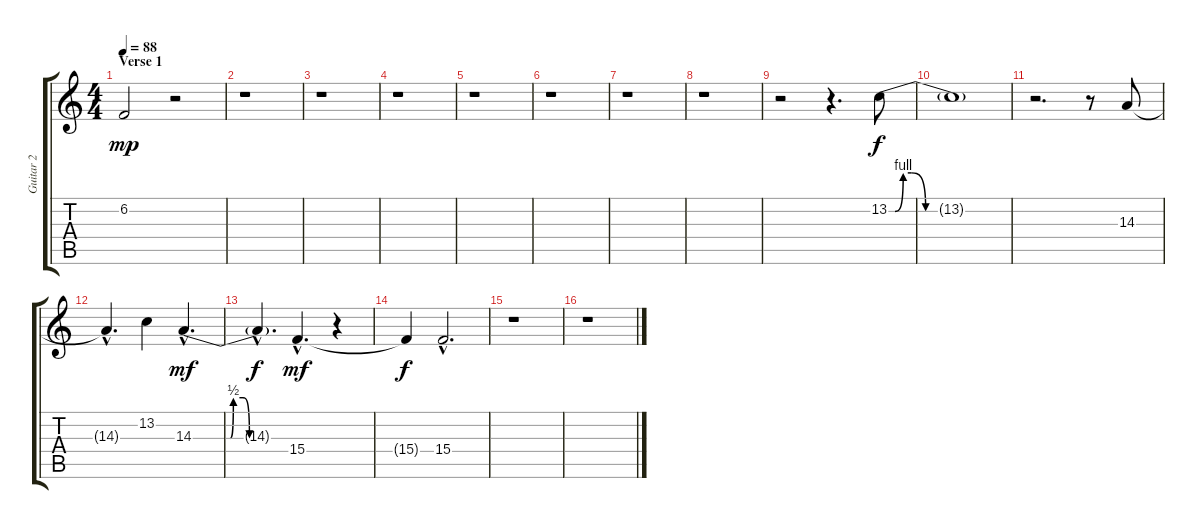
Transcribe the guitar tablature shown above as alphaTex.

\track ("Guitar 2" "Guitar 2") {instrument fx4atmosphere}
\staff {score tabs}
\tuning (E4 B3 G3 D3 A2 E2) {hide}
\ts (4 4)
\section ("" "Verse 1")
\tempo 88
\clef g2
\ks c
6.2.2{dy mp} r.2 |
r.1 |
r.1 |
r.1 |
r.1 |
r.1 |
r.1 |
r.1 |
r.2 r.4{d} 13.2{be (custom 0 0 3 0 7 4 11 4 18 0 60 0)}.8{dy f} |
13.2{t}.1 |
r.2{d} r.8 14.3.8 |
14.3{hac t}.4{d} 13.2.4 14.3{be (custom 0 0 23 0 25 2 31 2 35 0 40 0 60 0) hac}.4{d dy mf} |
14.3{hac t}.4{d dy f} 15.4{hac}.4{d dy mf} r.4 |
15.4{t}.4{dy f} 15.4{hac}.2{d} |
r.1 |
r.1
